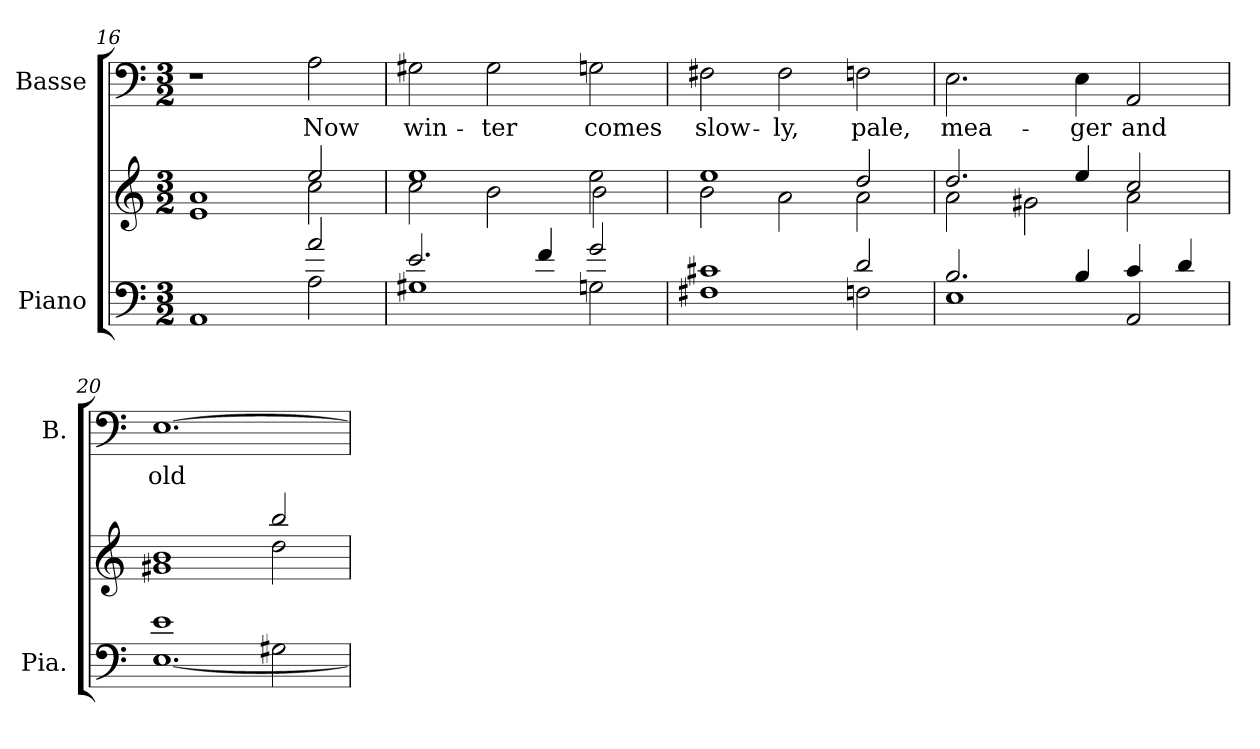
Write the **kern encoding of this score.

**kern	**kern	**kern	**text
*part2	*part2	*part1	*part1
*staff3	*staff2	*staff1	*staff1
*I"Piano	*	*I"Basse	*
*I'Pia.	*	*I'B.	*
*clefF4	*clefG2	*clefF4	*
*k[]	*k[]	*k[]	*
*M3/2	*M3/2	*M3/2	*
=16	=16	=16	=16
*^	*^	*	*
1AA	1ryy	1a	1e	1r	.
!	!	!	!	!	!LO:LY:b
2A\	2a/	2ee/	2cc\	2A\	Now
=17	=17	=17	=17	=17	=17
!	!	!	!	!	!LO:LY:b
2.e/	1G#X	1ee	2cc\	2G#X\	win-
!	!	!	!	!	!LO:LY:b
.	.	.	2b\	2G#\	-ter
4f/	.	.	.	.	.
!	!	!	!	!	!LO:LY:b
2g/	2Gn\	2ee\	2b\	2Gn\	comes
=18	=18	=18	=18	=18	=18
!	!	!	!	!	!LO:LY:b
1c#X	1F#X	1ee	2b\	2F#X\	slow-
!	!	!	!	!	!LO:LY:b
.	.	.	2a\	2F#\	-ly,
!	!	!	!	!	!LO:LY:b
2d/	2Fn\	2dd/	2a\	2Fn\	pale,
=19	=19	=19	=19	=19	=19
!	!	!	!	!	!LO:LY:b
2.B/	1E	2.dd/	2a\	2.E\	mea-
.	.	.	2g#X\	.	.
!	!	!	!	!	!LO:LY:b
4B/	.	4ee/	.	4E\	-ger
!	!	!	!	!	!LO:LY:b
4c/	2AA/	2cc/	2a\	2AA/	and
4d/	.	.	.	.	.
=20	=20	=20	=20	=20	=20
!	!	!	!	!	!LO:LY:b
1e	[1.E	1b	1g#X	[1.E	old
2G#X\	.	2bb/	2dd\	.	.
*v	*v	*	*	*	*
*	*v	*v	*	*
=	=	=	=
*-	*-	*-	*-
